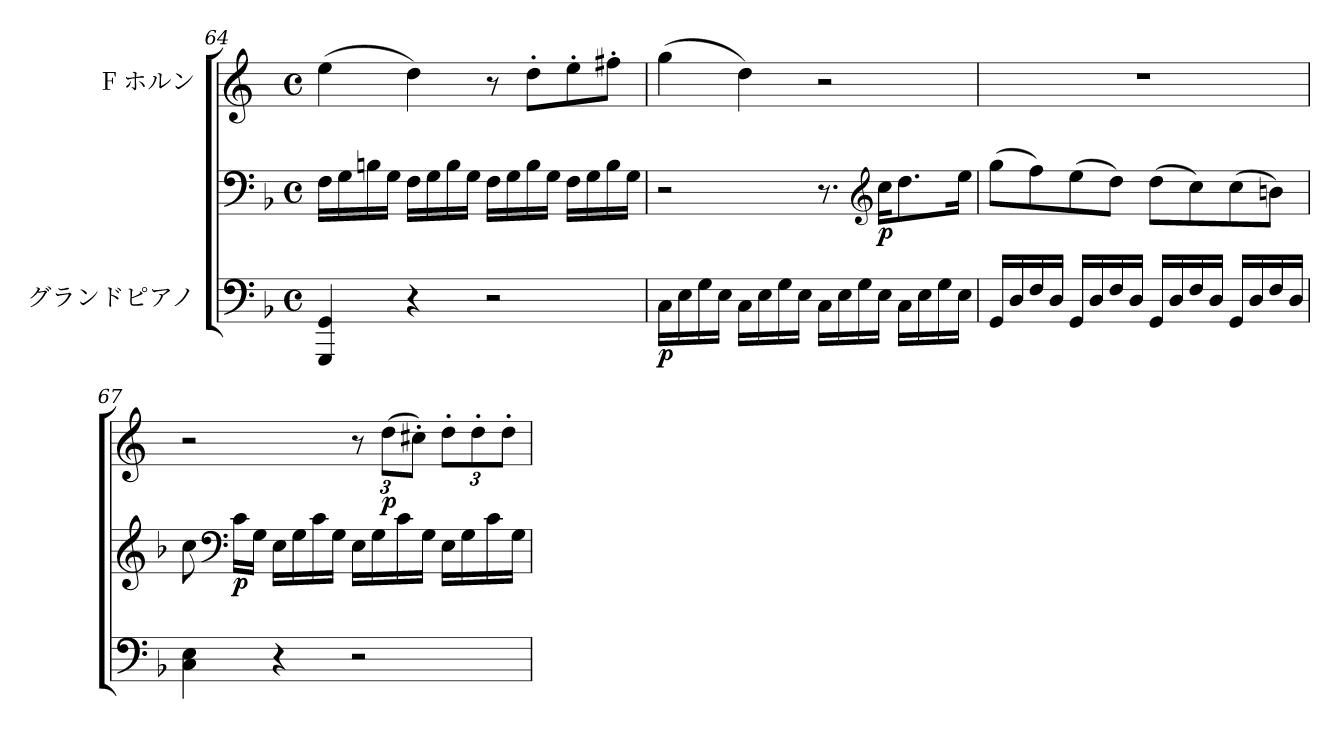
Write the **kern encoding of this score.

**kern	**kern	**dynam	**kern	**dynam
*part2	*part2	*part2	*part1	*part1
*staff3	*staff2	*staff2/3	*staff1	*staff1
*I"グランドピアノ	*	*	*I"F ホルン	*
*clefF4	*clefF4	*	*clefG2	*
*	*	*	*ITrd4c7	*
*k[b-]	*k[b-]	*	*k[b-]	*
*M4/4	*M4/4	*	*M4/4	*
*met(c)	*met(c)	*	*met(c)	*
=64	=64	=64	=64	=64
4GGG/ 4GG/	16F\LL	.	(>4a\	.
.	16G\	.	.	.
.	16Bn\	.	.	.
.	16G\JJ	.	.	.
4r	16F\LL	.	4g\)	.
.	16G\	.	.	.
.	16B\	.	.	.
.	16G\JJ	.	.	.
2r	16F\LL	.	8r	.
.	16G\	.	.	.
.	16B\	.	8g'\L	.
.	16G\JJ	.	.	.
.	16F\LL	.	8a'\	.
.	16G\	.	.	.
.	16B\	.	8bn'\J	.
.	16G\JJ	.	.	.
!!LO:PB:g=z
=65	=65	=65	=65	=65
!	!	!LO:DY:b=2	!	!
16C\LL	2r	p	(>4cc\	.
16E\	.	.	.	.
16G\	.	.	.	.
16E\JJ	.	.	.	.
16C\LL	.	.	4g\)	.
16E\	.	.	.	.
16G\	.	.	.	.
16E\JJ	.	.	.	.
16C\LL	8.r	.	2r	.
16E\	.	.	.	.
16G\	.	.	.	.
*	*clefG2	*	*	*
!	!	!LO:DY:b	!	!
16E\JJ	16cc\KL	p	.	.
16C\LL	8.dd\	.	.	.
16E\	.	.	.	.
16G\	.	.	.	.
16E\JJ	16ee\Jk	.	.	.
=66	=66	=66	=66	=66
16GG/LL	(>8gg\L	.	1r	.
16D/	.	.	.	.
16F/	8ff\)	.	.	.
16D/JJ	.	.	.	.
16GG/LL	(>8ee\	.	.	.
16D/	.	.	.	.
16F/	8dd\J)	.	.	.
16D/JJ	.	.	.	.
16GG/LL	(>8dd\L	.	.	.
16D/	.	.	.	.
16F/	8cc\)	.	.	.
16D/JJ	.	.	.	.
16GG/LL	(>8cc\	.	.	.
16D/	.	.	.	.
16F/	8bn\J)	.	.	.
16D/JJ	.	.	.	.
=67	=67	=67	=67	=67
4C\ 4E\	8cc\	.	2r	.
*	*clefF4	*	*	*
!	!	!LO:DY:b	!	!
.	16c\LL	p	.	.
.	16G\JJ	.	.	.
4r	16E\LL	.	.	.
.	16G\	.	.	.
.	16c\	.	.	.
.	16G\JJ	.	.	.
*	*	*	*Xbrackettup	*
2r	16E\LL	.	12r	.
.	16G\	.	.	.
!	!	!	!	!LO:DY:b
.	.	.	(>12g\L	p
.	16c\	.	.	.
.	.	.	12f#X'\J)	.
.	16G\JJ	.	.	.
.	16E\LL	.	12g'\L	.
.	16G\	.	.	.
.	.	.	12g'\	.
.	16c\	.	.	.
.	.	.	12g'\J	.
.	16G\JJ	.	.	.
=	=	=	=	=
*-	*-	*-	*-	*-
